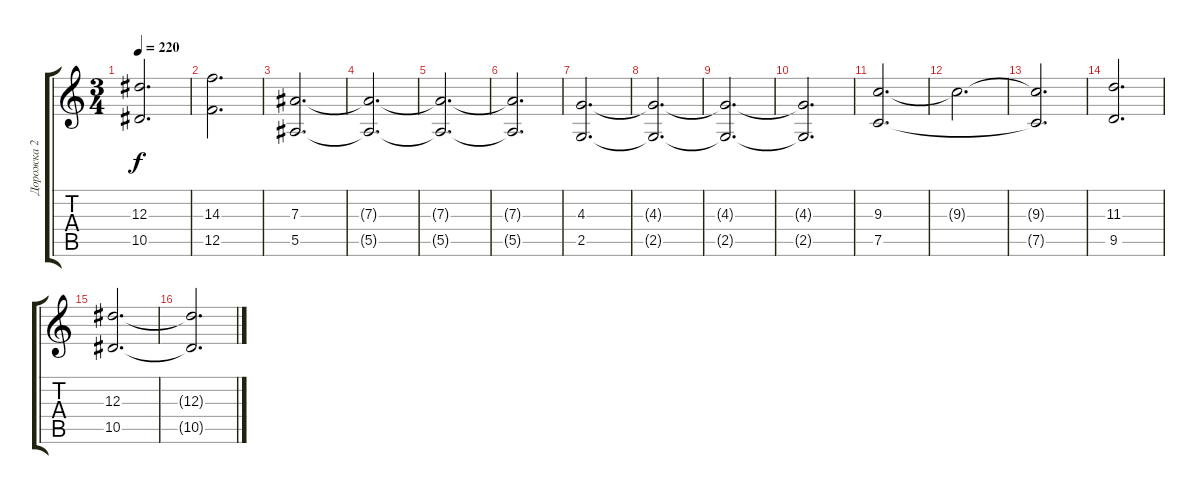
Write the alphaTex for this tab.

\track ("Дорожка 2" "Дорожка 2") {instrument distortionguitar}
\staff {score tabs}
\tuning (C4 G3 Eb3 Bb2 F2 C2) {hide}
\ts (3 4)
\tempo 220
\clef g2
\ks c
(12.3{t} 10.5{t}).2{d dy f} |
(14.3 12.5).2{d} |
(7.3 5.5).2{d} |
(7.3{t} 5.5{t}).2{d} |
(7.3{t} 5.5{t}).2{d} |
(7.3{t} 5.5{t}).2{d} |
(4.3 2.5).2{d} |
(4.3{t} 2.5{t}).2{d} |
(4.3{t} 2.5{t}).2{d} |
(4.3{t} 2.5{t}).2{d} |
(9.3 7.5).2{d} |
9.3{t}.2{d} |
(9.3{t} 7.5{t}).2{d} |
(11.3 9.5).2{d} |
(12.3 10.5).2{d} |
(12.3{t} 10.5{t}).2{d}
